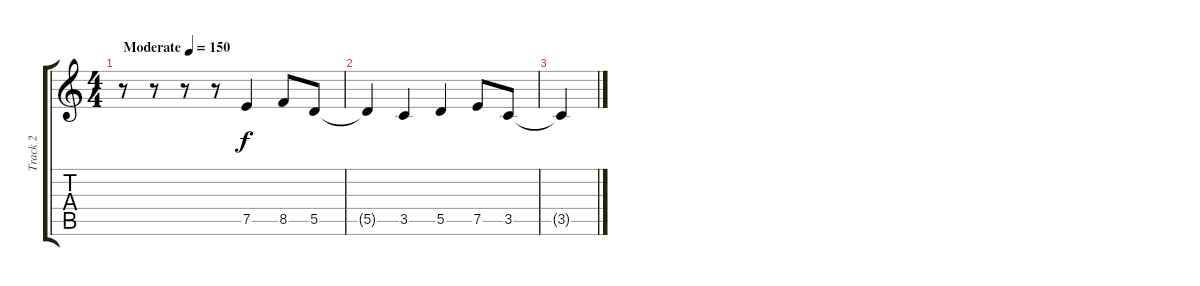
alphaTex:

\track ("Track 2" "Track 2") {instrument overdrivenguitar}
\staff {score tabs}
\tuning (E4 B3 G3 D3 A2 E2) {hide}
\ts (4 4)
\tempo (150 "Moderate")
\clef g2
\ks c
r.8{dy f instrument overdrivenguitar} r.8 r.8 r.8 7.5.4 8.5.8 5.5.8 |
5.5{t}.4 3.5.4 5.5.4 7.5.8 3.5.8 |
3.5{t}.4
